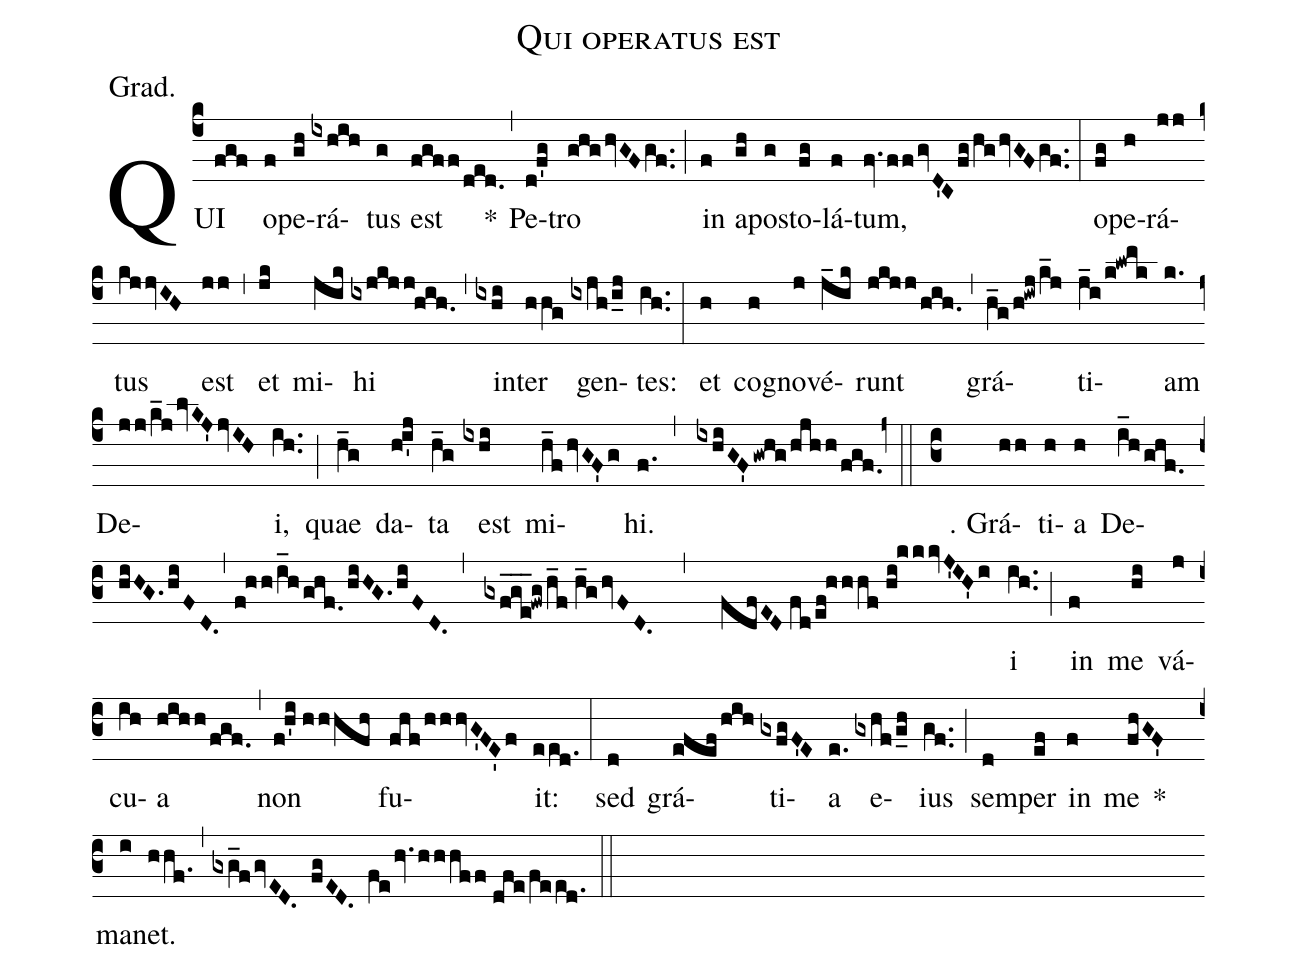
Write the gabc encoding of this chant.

name:Qui operatus est;
annotation:Grad.;
mode:5;
office-part:Gradual;
%%
(c4) QU{I}(fgf) o(f)pe(gh)rá(ixhih)tus(g) est(fgff/ded.) *(,)
Pe(d!f'g)tro(ghg/hvGF/gf..) (;)
in(f) a(gh)po(g)sto(fg)lá(f)tum,(fv.ff/gvD'C/fg/hg/hvGFgf..) (:)
o(fg)pe(h)rá(jj)tus(kjjvIH) est(jj) (,)
et(jk) mi(jik)hi(ixjkjj!hih.) (,)
in(ixhi)ter(hhg) gen(ixjh/i_j)tes:(ih..) (:)
et(h) co(h)gno(j)vé(j_ik)runt(jkjj/hih.) (,)
grá(h_g/h!iwj/k_j)ti(j_i/k!lwmk)am(k.) De(jj/k_j/lvKJ'/jvIH)i,(ih..) (;)
quae(h_g) da(h!i'j)ta(h_g) est(ixhi) mi(h_fhvGF'g)hi.(f.,ixhiGF'gwhg/hjhh/fgf.) (! !z0::c3)

℣. Grá(hh)ti(h)a(h) De(i_h/ghf./hiHG./hiFD.,f!hh/i_h/ghf./hiHG./hiFD.,gxfge___!fwg/h_f//h_g/hvFD. , fdfED//fd/ef!hhhf//hi!kkkvJ'IH'i)i(ih..) (;)
in(f) me(hi) vá(j)cu(ih)a(hihh/fgf.) (,)
non(f!h'i//hhhfh) fu(fhf/hhhvG'FE'f)it:(eed.) (:)
sed(d) grá(efef/hih)ti(gxfgF'E)a(e.) e(gxhf/g_h)ius(gf..) (;)
sem(d)per(ef) in(f) me(fhGF') *()
ma(i)net.(hhf.) (,)
(gxg_fgvED. fgED. fehv.hhhff//dfe/feed.) (::)
